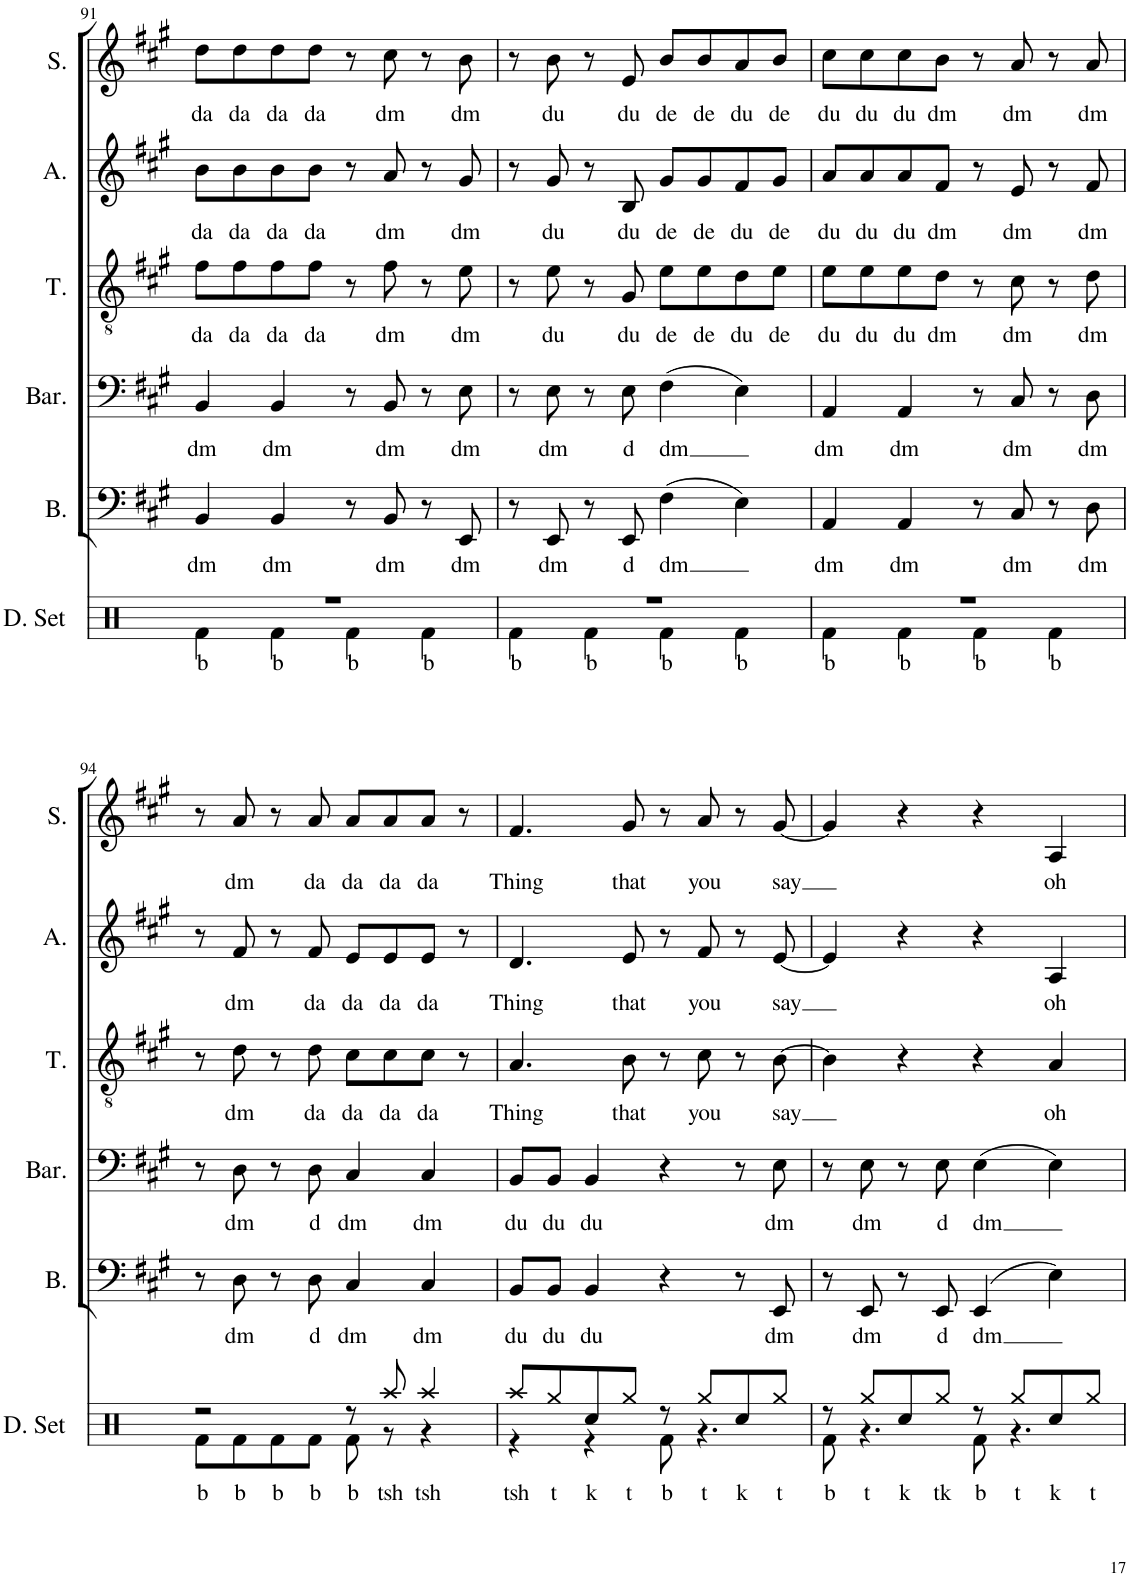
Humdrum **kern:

**kern	**text	**kern	**text	**kern	**text	**kern	**text	**kern	**text	**kern	**text
*part6	*part6	*part5	*part5	*part4	*part4	*part3	*part3	*part2	*part2	*part1	*part1
*staff6	*staff6	*staff5	*staff5	*staff4	*staff4	*staff3	*staff3	*staff2	*staff2	*staff1	*staff1
*I"Drumset	*	*I"Bass	*	*I"Baritone	*	*I"Tenor	*	*I"Alto	*	*I"Soprano	*
*I'D. Set	*	*I'B.	*	*I'Bar.	*	*I'T.	*	*I'A.	*	*I'S.	*
!!LO:PB:g=z
*clefX	*	*clefF4	*	*clefF4	*	*clefGv2	*	*clefG2	*	*clefG2	*
*k[]	*	*k[f#c#g#]	*	*k[f#c#g#]	*	*k[f#c#g#]	*	*k[f#c#g#]	*	*k[f#c#g#]	*
*M4/4	*	*M4/4	*	*M4/4	*	*M4/4	*	*M4/4	*	*M4/4	*
=91	=91	=91	=91	=91	=91	=91	=91	=91	=91	=91	=91
*^	*	*	*	*	*	*	*	*	*	*	*
!	!	!LO:LY:b	!	!LO:LY:b	!	!LO:LY:b	!	!LO:LY:b	!	!LO:LY:b	!	!LO:LY:b
1r	4Rf\	b	4BB/	dm	4BB/	dm	8f#\L	da	8b\L	da	8dd\L	da
!	!	!	!	!	!	!	!	!LO:LY:b	!	!LO:LY:b	!	!LO:LY:b
.	.	.	.	.	.	.	8f#\	da	8b\	da	8dd\	da
!	!	!LO:LY:b	!	!LO:LY:b	!	!LO:LY:b	!	!LO:LY:b	!	!LO:LY:b	!	!LO:LY:b
.	4Rf\	b	4BB/	dm	4BB/	dm	8f#\	da	8b\	da	8dd\	da
!	!	!	!	!	!	!	!	!LO:LY:b	!	!LO:LY:b	!	!LO:LY:b
.	.	.	.	.	.	.	8f#\J	da	8b\J	da	8dd\J	da
!	!	!LO:LY:b	!	!	!	!	!	!	!	!	!	!
.	4Rf\	b	8r	.	8r	.	8r	.	8r	.	8r	.
!	!	!	!	!LO:LY:b	!	!LO:LY:b	!	!LO:LY:b	!	!LO:LY:b	!	!LO:LY:b
.	.	.	8BB/	dm	8BB/	dm	8f#\	dm	8a/	dm	8cc#\	dm
!	!	!LO:LY:b	!	!	!	!	!	!	!	!	!	!
.	4Rf\	b	8r	.	8r	.	8r	.	8r	.	8r	.
!	!	!	!	!LO:LY:b	!	!LO:LY:b	!	!LO:LY:b	!	!LO:LY:b	!	!LO:LY:b
.	.	.	8EE/	dm	8E\	dm	8e\	dm	8g#/	dm	8b\	dm
=92	=92	=92	=92	=92	=92	=92	=92	=92	=92	=92	=92	=92
!	!	!LO:LY:b	!	!	!	!	!	!	!	!	!	!
1r	4Rf\	b	8r	.	8r	.	8r	.	8r	.	8r	.
!	!	!	!	!LO:LY:b	!	!LO:LY:b	!	!LO:LY:b	!	!LO:LY:b	!	!LO:LY:b
.	.	.	8EE/	dm	8E\	dm	8e\	du	8g#/	du	8b\	du
!	!	!LO:LY:b	!	!	!	!	!	!	!	!	!	!
.	4Rf\	b	8r	.	8r	.	8r	.	8r	.	8r	.
!	!	!	!	!LO:LY:b	!	!LO:LY:b	!	!LO:LY:b	!	!LO:LY:b	!	!LO:LY:b
.	.	.	8EE/	d	8E\	d	8G#/	du	8B/	du	8e/	du
!	!	!LO:LY:b	!	!LO:LY:b	!	!LO:LY:b	!	!LO:LY:b	!	!LO:LY:b	!	!LO:LY:b
.	4Rf\	b	(4F#\	dm	(4F#\	dm	8e\L	de	8g#/L	de	8b/L	de
!	!	!	!	!	!	!	!	!LO:LY:b	!	!LO:LY:b	!	!LO:LY:b
.	.	.	.	.	.	.	8e\	de	8g#/	de	8b/	de
!	!	!LO:LY:b	!	!	!	!	!	!LO:LY:b	!	!LO:LY:b	!	!LO:LY:b
.	4Rf\	b	4E\)	.	4E\)	.	8d\	du	8f#/	du	8a/	du
!	!	!	!	!	!	!	!	!LO:LY:b	!	!LO:LY:b	!	!LO:LY:b
.	.	.	.	.	.	.	8e\J	de	8g#/J	de	8b/J	de
=93	=93	=93	=93	=93	=93	=93	=93	=93	=93	=93	=93	=93
!	!	!LO:LY:b	!	!LO:LY:b	!	!LO:LY:b	!	!LO:LY:b	!	!LO:LY:b	!	!LO:LY:b
1r	4Rf\	b	4AA/	dm	4AA/	dm	8e\L	du	8a/L	du	8cc#\L	du
!	!	!	!	!	!	!	!	!LO:LY:b	!	!LO:LY:b	!	!LO:LY:b
.	.	.	.	.	.	.	8e\	du	8a/	du	8cc#\	du
!	!	!LO:LY:b	!	!LO:LY:b	!	!LO:LY:b	!	!LO:LY:b	!	!LO:LY:b	!	!LO:LY:b
.	4Rf\	b	4AA/	dm	4AA/	dm	8e\	du	8a/	du	8cc#\	du
!	!	!	!	!	!	!	!	!LO:LY:b	!	!LO:LY:b	!	!LO:LY:b
.	.	.	.	.	.	.	8d\J	dm	8f#/J	dm	8b\J	dm
!	!	!LO:LY:b	!	!	!	!	!	!	!	!	!	!
.	4Rf\	b	8r	.	8r	.	8r	.	8r	.	8r	.
!	!	!	!	!LO:LY:b	!	!LO:LY:b	!	!LO:LY:b	!	!LO:LY:b	!	!LO:LY:b
.	.	.	8C#/	dm	8C#/	dm	8c#\	dm	8e/	dm	8a/	dm
!	!	!LO:LY:b	!	!	!	!	!	!	!	!	!	!
.	4Rf\	b	8r	.	8r	.	8r	.	8r	.	8r	.
!	!	!	!	!LO:LY:b	!	!LO:LY:b	!	!LO:LY:b	!	!LO:LY:b	!	!LO:LY:b
.	.	.	8D\	dm	8D\	dm	8d\	dm	8f#/	dm	8a/	dm
!!LO:LB:g=z
=94	=94	=94	=94	=94	=94	=94	=94	=94	=94	=94	=94	=94
!	!	!LO:LY:b	!	!	!	!	!	!	!	!	!	!
2r	8Rf\L	b	8r	.	8r	.	8r	.	8r	.	8r	.
!	!	!LO:LY:b	!	!LO:LY:b	!	!LO:LY:b	!	!LO:LY:b	!	!LO:LY:b	!	!LO:LY:b
.	8Rf\	b	8D\	dm	8D\	dm	8d\	dm	8f#/	dm	8a/	dm
!	!	!LO:LY:b	!	!	!	!	!	!	!	!	!	!
.	8Rf\	b	8r	.	8r	.	8r	.	8r	.	8r	.
!	!	!LO:LY:b	!	!LO:LY:b	!	!LO:LY:b	!	!LO:LY:b	!	!LO:LY:b	!	!LO:LY:b
.	8Rf\J	b	8D\	d	8D\	d	8d\	da	8f#/	da	8a/	da
!	!	!LO:LY:b	!	!LO:LY:b	!	!LO:LY:b	!	!LO:LY:b	!	!LO:LY:b	!	!LO:LY:b
8r	8Rf\	b	4C#/	dm	4C#/	dm	8c#\L	da	8e/L	da	8a/L	da
!	!	!LO:LY:b	!	!	!	!	!	!LO:LY:b	!	!LO:LY:b	!	!LO:LY:b
8Raa/	8r	tsh	.	.	.	.	8c#\	da	8e/	da	8a/	da
!	!	!LO:LY:b	!	!LO:LY:b	!	!LO:LY:b	!	!LO:LY:b	!	!LO:LY:b	!	!LO:LY:b
4Raa/	4r	tsh	4C#/	dm	4C#/	dm	8c#\J	da	8e/J	da	8a/J	da
.	.	.	.	.	.	.	8r	.	8r	.	8r	.
=95	=95	=95	=95	=95	=95	=95	=95	=95	=95	=95	=95	=95
!	!	!LO:LY:b	!	!LO:LY:b	!	!LO:LY:b	!	!LO:LY:b	!	!LO:LY:b	!	!LO:LY:b
8Raa/L	4r	tsh	8BB/L	du	8BB/L	du	4.A/	Thing	4.d/	Thing	4.f#/	Thing
!	!	!LO:LY:b	!	!LO:LY:b	!	!LO:LY:b	!	!	!	!	!	!
8Rgg/	.	t	8BB/J	du	8BB/J	du	.	.	.	.	.	.
!	!	!LO:LY:b	!	!LO:LY:b	!	!LO:LY:b	!	!	!	!	!	!
8Rcc/	4r	k	4BB/	du	4BB/	du	.	.	.	.	.	.
!	!	!LO:LY:b	!	!	!	!	!	!LO:LY:b	!	!LO:LY:b	!	!LO:LY:b
8Rgg/J	.	t	.	.	.	.	8B\	that	8e/	that	8g#/	that
!	!	!LO:LY:b	!	!	!	!	!	!	!	!	!	!
8r	8Rf\	b	4r	.	4r	.	8r	.	8r	.	8r	.
!	!	!LO:LY:b	!	!	!	!	!	!LO:LY:b	!	!LO:LY:b	!	!LO:LY:b
8Rgg/L	4.r	t	.	.	.	.	8c#\	you	8f#/	you	8a/	you
!	!	!LO:LY:b	!	!	!	!	!	!	!	!	!	!
8Rcc/	.	k	8r	.	8r	.	8r	.	8r	.	8r	.
!	!	!LO:LY:b	!	!LO:LY:b	!	!LO:LY:b	!	!LO:LY:b	!	!LO:LY:b	!	!LO:LY:b
8Rgg/J	.	t	8EE/	dm	8E\	dm	[8B\	say	[8e/	say	[8g#/	say
=96	=96	=96	=96	=96	=96	=96	=96	=96	=96	=96	=96	=96
!	!	!LO:LY:b	!	!	!	!	!	!	!	!	!	!
8r	8Rf\	b	8r	.	8r	.	4B\]	.	4e/]	.	4g#/]	.
!	!	!LO:LY:b	!	!LO:LY:b	!	!LO:LY:b	!	!	!	!	!	!
8Rgg/L	4.r	t	8EE/	dm	8E\	dm	.	.	.	.	.	.
!	!	!LO:LY:b	!	!	!	!	!	!	!	!	!	!
8Rcc/	.	k	8r	.	8r	.	4r	.	4r	.	4r	.
!	!	!LO:LY:b	!	!LO:LY:b	!	!LO:LY:b	!	!	!	!	!	!
8Rgg/J	.	tk	8EE/	d	8E\	d	.	.	.	.	.	.
!	!	!LO:LY:b	!	!LO:LY:b	!	!LO:LY:b	!	!	!	!	!	!
8r	8Rf\	b	(4EE/	dm	(4E\	dm	4r	.	4r	.	4r	.
!	!	!LO:LY:b	!	!	!	!	!	!	!	!	!	!
8Rgg/L	4.r	t	.	.	.	.	.	.	.	.	.	.
!	!	!LO:LY:b	!	!	!	!	!	!LO:LY:b	!	!LO:LY:b	!	!LO:LY:b
8Rcc/	.	k	4E\)	.	4E\)	.	4A/	oh	4A/	oh	4A/	oh
!	!	!LO:LY:b	!	!	!	!	!	!	!	!	!	!
8Rgg/J	.	t	.	.	.	.	.	.	.	.	.	.
*v	*v	*	*	*	*	*	*	*	*	*	*	*
=	=	=	=	=	=	=	=	=	=	=	=
*-	*-	*-	*-	*-	*-	*-	*-	*-	*-	*-	*-
